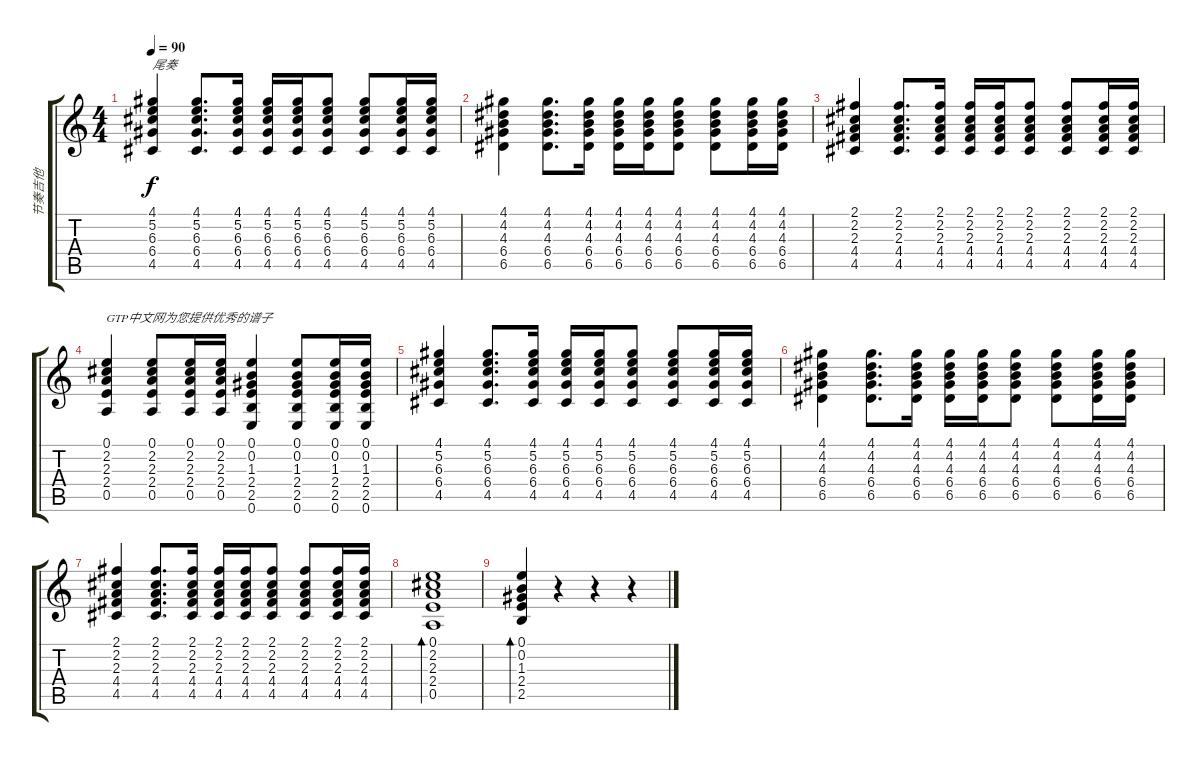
\track ("节奏吉他" "节奏吉他") {instrument acousticguitarsteel}
\staff {score tabs}
\tuning (E4 B3 G3 D3 A2 E2) {hide}
\ts (4 4)
\tempo 90
\clef g2
\ks c
(4.1 5.2 6.3 6.4 4.5).4{txt "尾奏" dy f} (4.1 5.2 6.3 6.4 4.5).8{d} (4.1 5.2 6.3 6.4 4.5).16 (4.1 5.2 6.3 6.4 4.5).16 (4.1 5.2 6.3 6.4 4.5).16 (4.1 5.2 6.3 6.4 4.5).8 (4.1 5.2 6.3 6.4 4.5).8 (4.1 5.2 6.3 6.4 4.5).16 (4.1 5.2 6.3 6.4 4.5).16 |
(4.1 4.2 4.3 6.4 6.5).4 (4.1 4.2 4.3 6.4 6.5).8{d} (4.1 4.2 4.3 6.4 6.5).16 (4.1 4.2 4.3 6.4 6.5).16 (4.1 4.2 4.3 6.4 6.5).16 (4.1 4.2 4.3 6.4 6.5).8 (4.1 4.2 4.3 6.4 6.5).8 (4.1 4.2 4.3 6.4 6.5).16 (4.1 4.2 4.3 6.4 6.5).16 |
(2.1 2.2 2.3 4.4 4.5).4 (2.1 2.2 2.3 4.4 4.5).8{d} (2.1 2.2 2.3 4.4 4.5).16 (2.1 2.2 2.3 4.4 4.5).16 (2.1 2.2 2.3 4.4 4.5).16 (2.1 2.2 2.3 4.4 4.5).8 (2.1 2.2 2.3 4.4 4.5).8 (2.1 2.2 2.3 4.4 4.5).16 (2.1 2.2 2.3 4.4 4.5).16 |
(0.1 2.2 2.3 2.4 0.5).4{txt "GTP中文网为您提供优秀的谱子"} (0.1 2.2 2.3 2.4 0.5).8 (0.1 2.2 2.3 2.4 0.5).16 (0.1 2.2 2.3 2.4 0.5).16 (0.1 0.2 1.3 2.4 2.5 0.6).4 (0.1 0.2 1.3 2.4 2.5 0.6).8 (0.1 0.2 1.3 2.4 2.5 0.6).16 (0.1 0.2 1.3 2.4 2.5 0.6).16 |
(4.1 5.2 6.3 6.4 4.5).4 (4.1 5.2 6.3 6.4 4.5).8{d} (4.1 5.2 6.3 6.4 4.5).16 (4.1 5.2 6.3 6.4 4.5).16 (4.1 5.2 6.3 6.4 4.5).16 (4.1 5.2 6.3 6.4 4.5).8 (4.1 5.2 6.3 6.4 4.5).8 (4.1 5.2 6.3 6.4 4.5).16 (4.1 5.2 6.3 6.4 4.5).16 |
(4.1 4.2 4.3 6.4 6.5).4 (4.1 4.2 4.3 6.4 6.5).8{d} (4.1 4.2 4.3 6.4 6.5).16 (4.1 4.2 4.3 6.4 6.5).16 (4.1 4.2 4.3 6.4 6.5).16 (4.1 4.2 4.3 6.4 6.5).8 (4.1 4.2 4.3 6.4 6.5).8 (4.1 4.2 4.3 6.4 6.5).16 (4.1 4.2 4.3 6.4 6.5).16 |
(2.1 2.2 2.3 4.4 4.5).4 (2.1 2.2 2.3 4.4 4.5).8{d} (2.1 2.2 2.3 4.4 4.5).16 (2.1 2.2 2.3 4.4 4.5).16 (2.1 2.2 2.3 4.4 4.5).16 (2.1 2.2 2.3 4.4 4.5).8 (2.1 2.2 2.3 4.4 4.5).8 (2.1 2.2 2.3 4.4 4.5).16 (2.1 2.2 2.3 4.4 4.5).16 |
(0.1 2.2 2.3 2.4 0.5).1{bd 480} |
(0.1 0.2 1.3 2.4 2.5).4{bd 480} r.4 r.4 r.4
